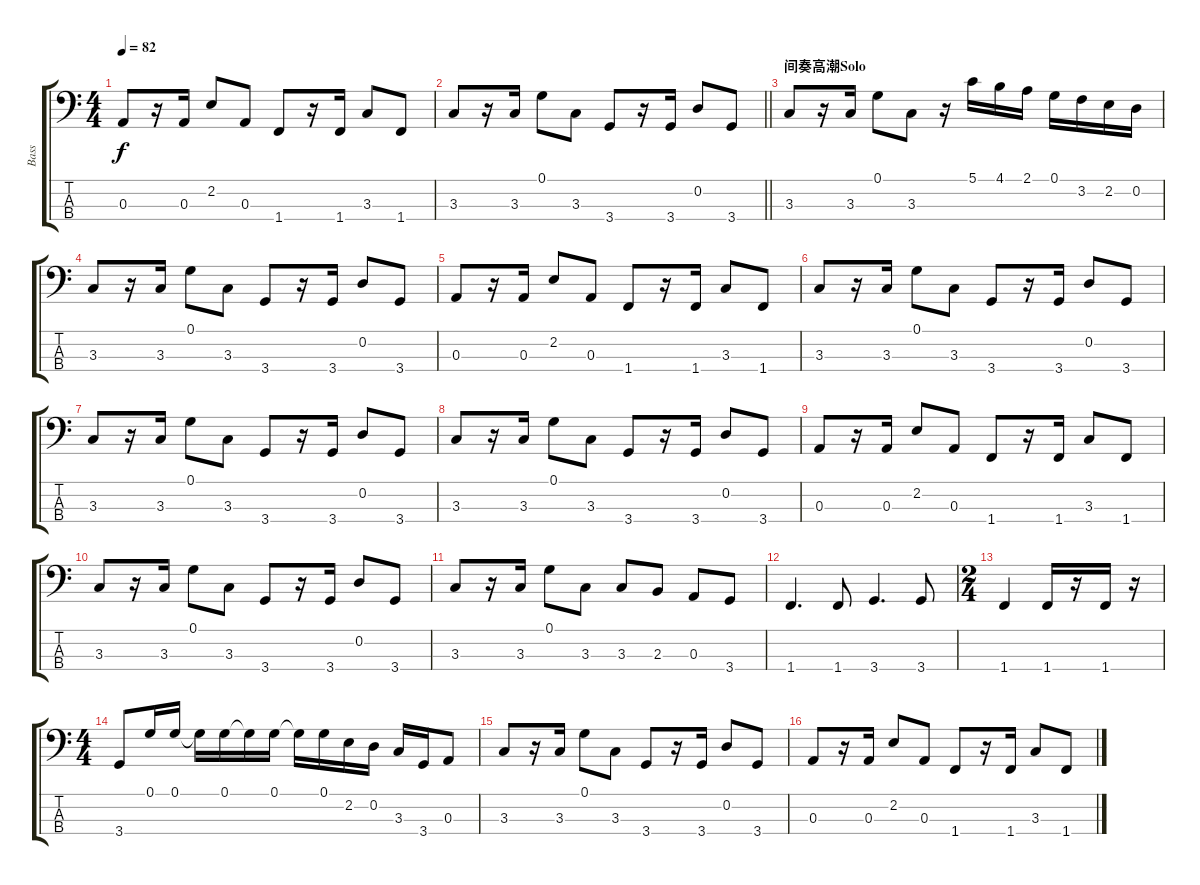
\track ("Bass" "Bass") {instrument electricbassfinger}
\staff {score tabs}
\tuning (G2 D2 A1 E1) {hide}
\ts (4 4)
\tempo 82
\clef f4
\ks c
0.3.8{dy f} r.16 0.3.16 2.2.8 0.3.8 1.4.8 r.16 1.4.16 3.3.8 1.4.8 |
\barLineRight lightlight
3.3.8 r.16 3.3.16 0.1.8 3.3.8 3.4.8 r.16 3.4.16 0.2.8 3.4.8 |
\section ("" "间奏高潮Solo")
3.3.8 r.16 3.3.16 0.1.8 3.3.8 r.16 5.1.16 4.1.16 2.1.16 0.1.16 3.2.16 2.2.16 0.2.16 |
3.3.8 r.16 3.3.16 0.1.8 3.3.8 3.4.8 r.16 3.4.16 0.2.8 3.4.8 |
0.3.8 r.16 0.3.16 2.2.8 0.3.8 1.4.8 r.16 1.4.16 3.3.8 1.4.8 |
3.3.8 r.16 3.3.16 0.1.8 3.3.8 3.4.8 r.16 3.4.16 0.2.8 3.4.8 |
3.3.8 r.16 3.3.16 0.1.8 3.3.8 3.4.8 r.16 3.4.16 0.2.8 3.4.8 |
3.3.8 r.16 3.3.16 0.1.8 3.3.8 3.4.8 r.16 3.4.16 0.2.8 3.4.8 |
0.3.8 r.16 0.3.16 2.2.8 0.3.8 1.4.8 r.16 1.4.16 3.3.8 1.4.8 |
3.3.8 r.16 3.3.16 0.1.8 3.3.8 3.4.8 r.16 3.4.16 0.2.8 3.4.8 |
3.3.8 r.16 3.3.16 0.1.8 3.3.8 3.3.8 2.3.8 0.3.8 3.4.8 |
1.4.4{d} 1.4.8 3.4.4{d} 3.4.8 |
\ts (2 4)
1.4.4 1.4.16 r.16 1.4.16 r.16 |
\ts (4 4)
3.4.8 0.1.16 0.1.16 0.1{t}.16 0.1.16 0.1{t}.16 0.1.16 0.1{t}.16 0.1.16 2.2.16 0.2.16 3.3.16 3.4.16 0.3.8 |
3.3.8 r.16 3.3.16 0.1.8 3.3.8 3.4.8 r.16 3.4.16 0.2.8 3.4.8 |
0.3.8 r.16 0.3.16 2.2.8 0.3.8 1.4.8 r.16 1.4.16 3.3.8 1.4.8
